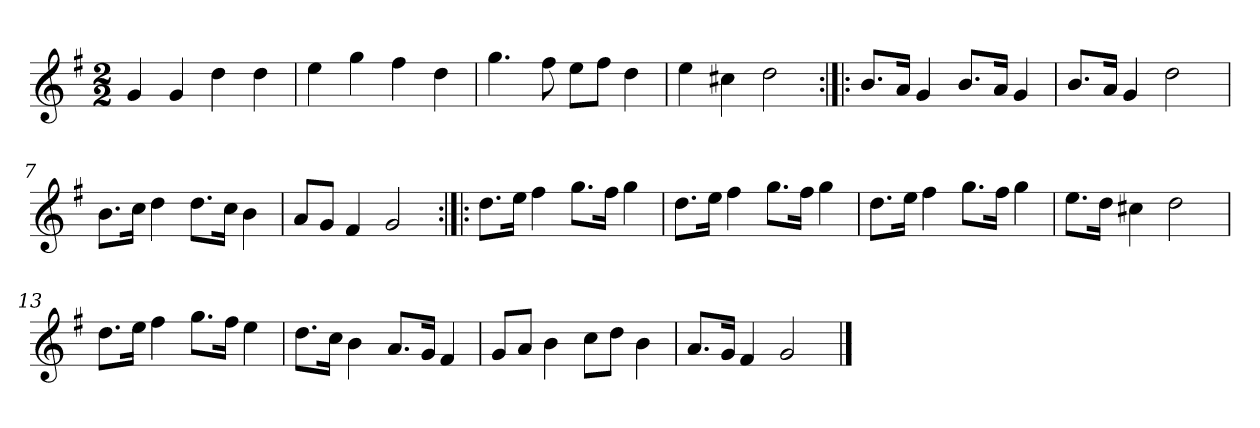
**kern
*part1
*staff1
*clefG2
*k[f#]
*G:
*M2/2
*MM120
=1
4g
4g
4dd
4dd
=2
4ee
4gg
4ff#
4dd
=3
4.gg
8ff#
8ee\L
8ff#\J
4dd
=4
4ee
4cc#X
2dd
=5:|!|:
8.b/L
16a/Jk
4g
8.b/L
16a/Jk
4g
=6
8.b/L
16a/Jk
4g
2dd
=7
8.b\L
16cc\Jk
4dd
8.dd\L
16cc\Jk
4b
=8
8a/L
8g/J
4f#
2g
=9:|!|:
8.dd\L
16ee\Jk
4ff#
8.gg\L
16ff#\Jk
4gg
=10
8.dd\L
16ee\Jk
4ff#
8.gg\L
16ff#\Jk
4gg
=11
8.dd\L
16ee\Jk
4ff#
8.gg\L
16ff#\Jk
4gg
=12
8.ee\L
16dd\Jk
4cc#X
2dd
=13
8.dd\L
16ee\Jk
4ff#
8.gg\L
16ff#\Jk
4ee
=14
8.dd\L
16cc\Jk
4b
8.a/L
16g/Jk
4f#
=15
8g/L
8a/J
4b
8cc\L
8dd\J
4b
=16
8.a/L
16g/Jk
4f#
2g
==
*-
